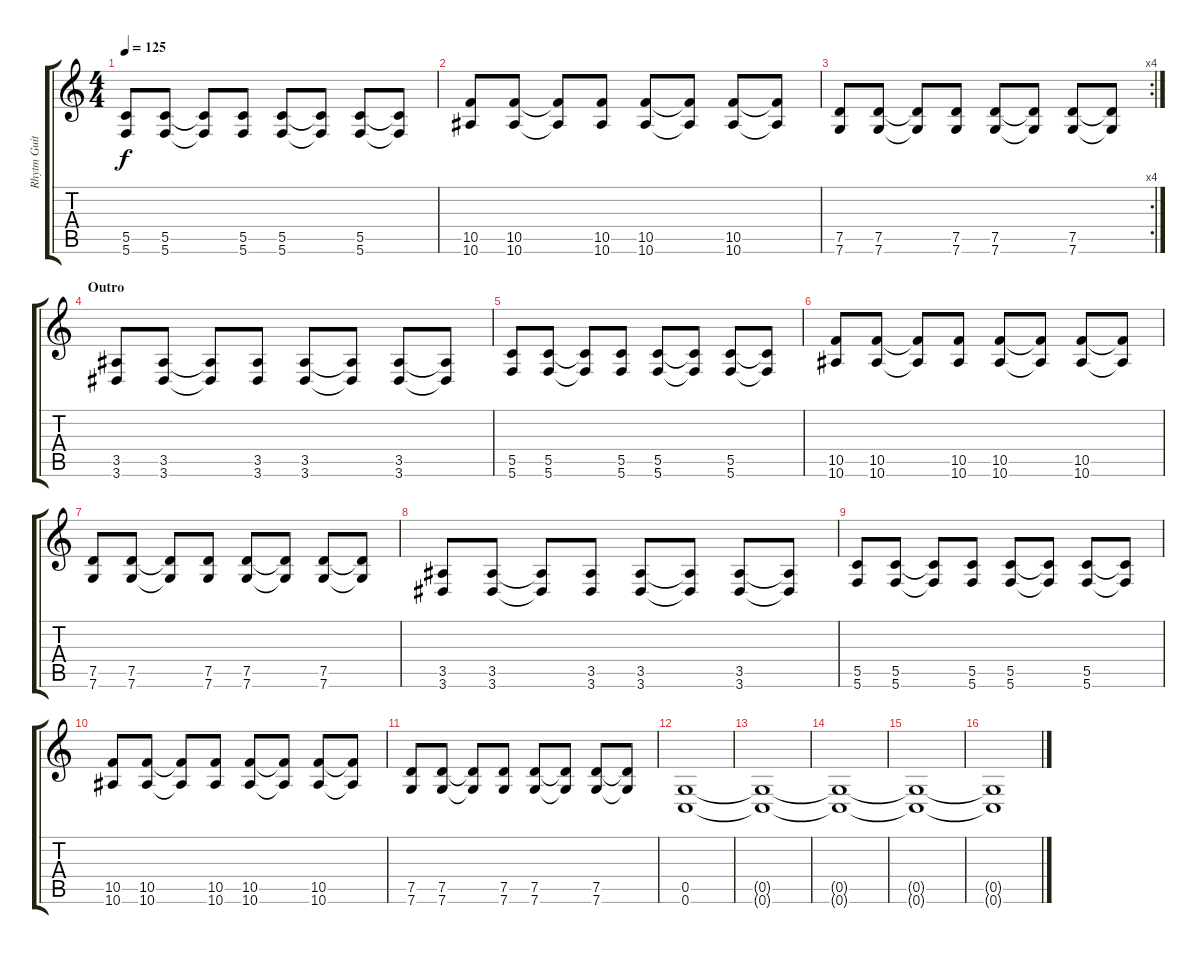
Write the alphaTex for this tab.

\track ("Rhytm Guitar" "Rhytm Guit") {instrument distortionguitar}
\staff {score tabs}
\tuning (D4 A3 F3 C3 G2 C2) {hide}
\ts (4 4)
\tempo 125
\clef g2
\ks c
(5.5 5.6).8{dy f} (5.5 5.6).8 (5.5{t} 5.6{t}).8 (5.5 5.6).8 (5.5 5.6).8 (5.5{t} 5.6{t}).8 (5.5 5.6).8 (5.5{t} 5.6{t}).8 |
(10.5 10.6).8 (10.5 10.6).8 (10.5{t} 10.6{t}).8 (10.5 10.6).8 (10.5 10.6).8 (10.5{t} 10.6{t}).8 (10.5 10.6).8 (10.5{t} 10.6{t}).8 |
\rc 4
(7.5 7.6).8 (7.5 7.6).8 (7.5{t} 7.6{t}).8 (7.5 7.6).8 (7.5 7.6).8 (7.5{t} 7.6{t}).8 (7.5 7.6).8 (7.5{t} 7.6{t}).8 |
\section ("" "Outro")
(3.5 3.6).8 (3.5 3.6).8 (3.5{t} 3.6{t}).8 (3.5 3.6).8 (3.5 3.6).8 (3.5{t} 3.6{t}).8 (3.5 3.6).8 (3.5{t} 3.6{t}).8 |
(5.5 5.6).8 (5.5 5.6).8 (5.5{t} 5.6{t}).8 (5.5 5.6).8 (5.5 5.6).8 (5.5{t} 5.6{t}).8 (5.5 5.6).8 (5.5{t} 5.6{t}).8 |
(10.5 10.6).8 (10.5 10.6).8 (10.5{t} 10.6{t}).8 (10.5 10.6).8 (10.5 10.6).8 (10.5{t} 10.6{t}).8 (10.5 10.6).8 (10.5{t} 10.6{t}).8 |
(7.5 7.6).8 (7.5 7.6).8 (7.5{t} 7.6{t}).8 (7.5 7.6).8 (7.5 7.6).8 (7.5{t} 7.6{t}).8 (7.5 7.6).8 (7.5{t} 7.6{t}).8 |
(3.5 3.6).8 (3.5 3.6).8 (3.5{t} 3.6{t}).8 (3.5 3.6).8 (3.5 3.6).8 (3.5{t} 3.6{t}).8 (3.5 3.6).8 (3.5{t} 3.6{t}).8 |
(5.5 5.6).8 (5.5 5.6).8 (5.5{t} 5.6{t}).8 (5.5 5.6).8 (5.5 5.6).8 (5.5{t} 5.6{t}).8 (5.5 5.6).8 (5.5{t} 5.6{t}).8 |
(10.5 10.6).8 (10.5 10.6).8 (10.5{t} 10.6{t}).8 (10.5 10.6).8 (10.5 10.6).8 (10.5{t} 10.6{t}).8 (10.5 10.6).8 (10.5{t} 10.6{t}).8 |
(7.5 7.6).8 (7.5 7.6).8 (7.5{t} 7.6{t}).8 (7.5 7.6).8 (7.5 7.6).8 (7.5{t} 7.6{t}).8 (7.5 7.6).8 (7.5{t} 7.6{t}).8 |
(0.5 0.6).1 |
(0.5{t} 0.6{t}).1 |
(0.5{t} 0.6{t}).1 |
(0.5{t} 0.6{t}).1{volume 0} |
(0.5{t} 0.6{t}).1
